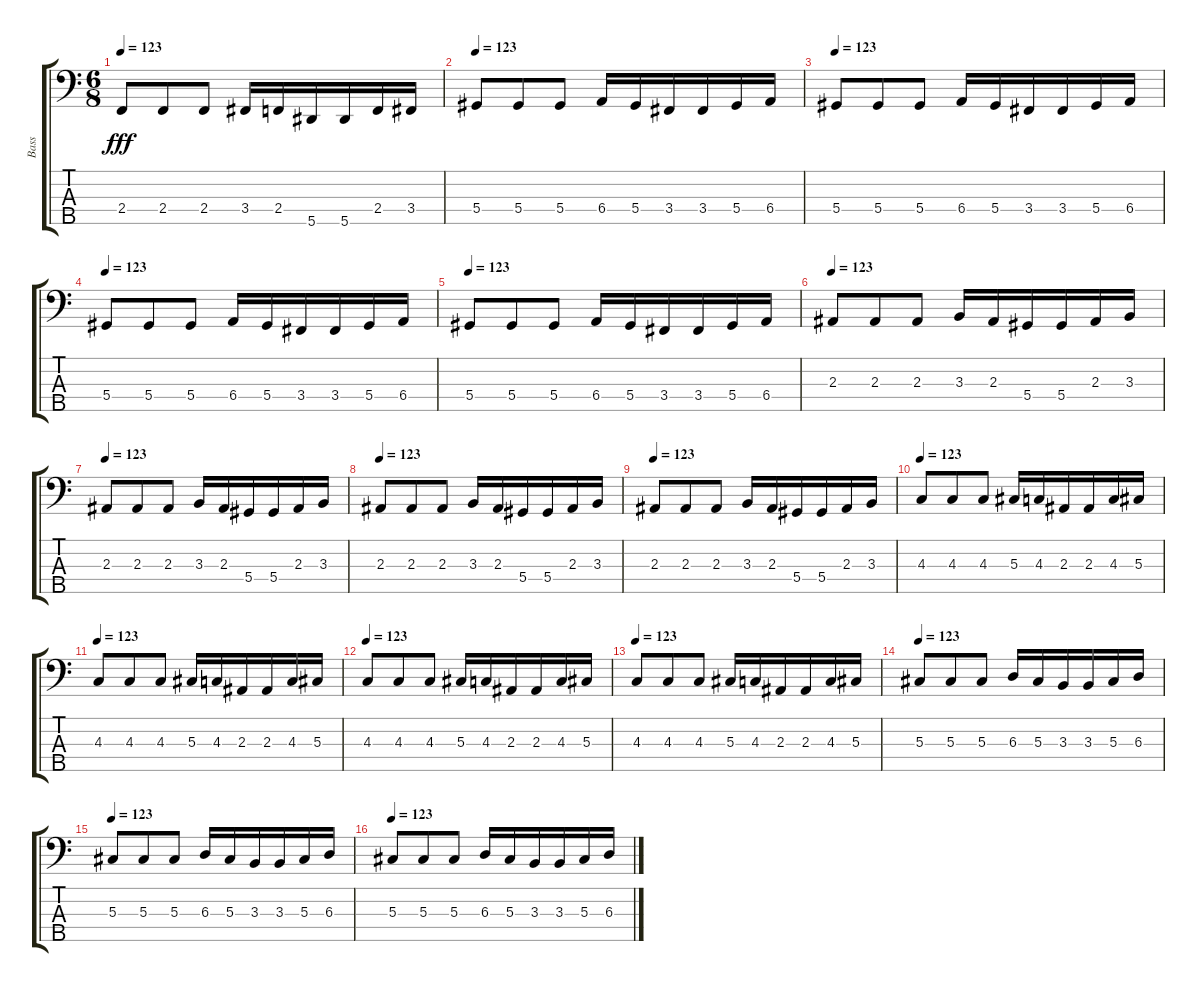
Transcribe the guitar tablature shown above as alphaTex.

\track ("Bass" "Bass") {instrument electricbassfinger}
\staff {score tabs}
\tuning (Gb2 Db2 Ab1 Eb1 Bb0) {hide}
\ts (6 8)
\tempo 123
\clef f4
\ks c
2.4.8{dy fff} 2.4.8 2.4.8 3.4.16 2.4.16 5.5.16 5.5.16 2.4.16 3.4.16 |
\tempo 123
5.4.8 5.4.8 5.4.8 6.4.16 5.4.16 3.4.16 3.4.16 5.4.16 6.4.16 |
\tempo 123
5.4.8 5.4.8 5.4.8 6.4.16 5.4.16 3.4.16 3.4.16 5.4.16 6.4.16 |
\tempo 123
5.4.8 5.4.8 5.4.8 6.4.16 5.4.16 3.4.16 3.4.16 5.4.16 6.4.16 |
\tempo 123
5.4.8 5.4.8 5.4.8 6.4.16 5.4.16 3.4.16 3.4.16 5.4.16 6.4.16 |
\tempo 123
2.3.8 2.3.8 2.3.8 3.3.16 2.3.16 5.4.16 5.4.16 2.3.16 3.3.16 |
\tempo 123
2.3.8 2.3.8 2.3.8 3.3.16 2.3.16 5.4.16 5.4.16 2.3.16 3.3.16 |
\tempo 123
2.3.8 2.3.8 2.3.8 3.3.16 2.3.16 5.4.16 5.4.16 2.3.16 3.3.16 |
\tempo 123
2.3.8 2.3.8 2.3.8 3.3.16 2.3.16 5.4.16 5.4.16 2.3.16 3.3.16 |
\tempo 123
4.3.8 4.3.8 4.3.8 5.3.16 4.3.16 2.3.16 2.3.16 4.3.16 5.3.16 |
\tempo 123
4.3.8 4.3.8 4.3.8 5.3.16 4.3.16 2.3.16 2.3.16 4.3.16 5.3.16 |
\tempo 123
4.3.8 4.3.8 4.3.8 5.3.16 4.3.16 2.3.16 2.3.16 4.3.16 5.3.16 |
\tempo 123
4.3.8 4.3.8 4.3.8 5.3.16 4.3.16 2.3.16 2.3.16 4.3.16 5.3.16 |
\tempo 123
5.3.8 5.3.8 5.3.8 6.3.16 5.3.16 3.3.16 3.3.16 5.3.16 6.3.16 |
\tempo 123
5.3.8 5.3.8 5.3.8 6.3.16 5.3.16 3.3.16 3.3.16 5.3.16 6.3.16 |
\tempo 123
5.3.8 5.3.8 5.3.8 6.3.16 5.3.16 3.3.16 3.3.16 5.3.16 6.3.16
